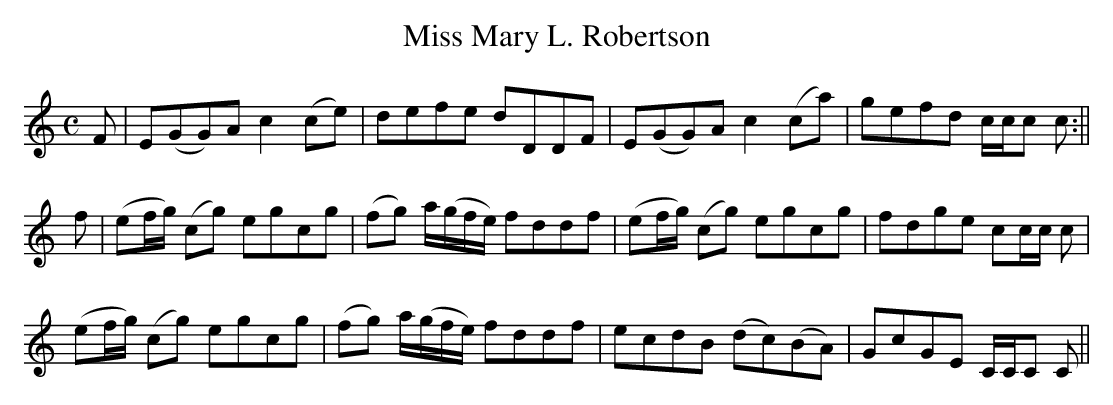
X:1
T:Miss Mary L. Robertson
M:C
L:1/8
K:C
F|E(GG)A c2 (ce)|defe dDDF|E(GG)A c2 (ca)|gefd c/c/c c:||
f|(ef/g/) (cg) egcg|(fg) a/(g/f/e/) fddf|(ef/g/) (cg) egcg|fdge cc/c/ c|
(ef/g/) (cg) egcg|(fg) a/(g/f/e/) fddf|ecdB (dc)(BA)|GcGE C/C/C C||
